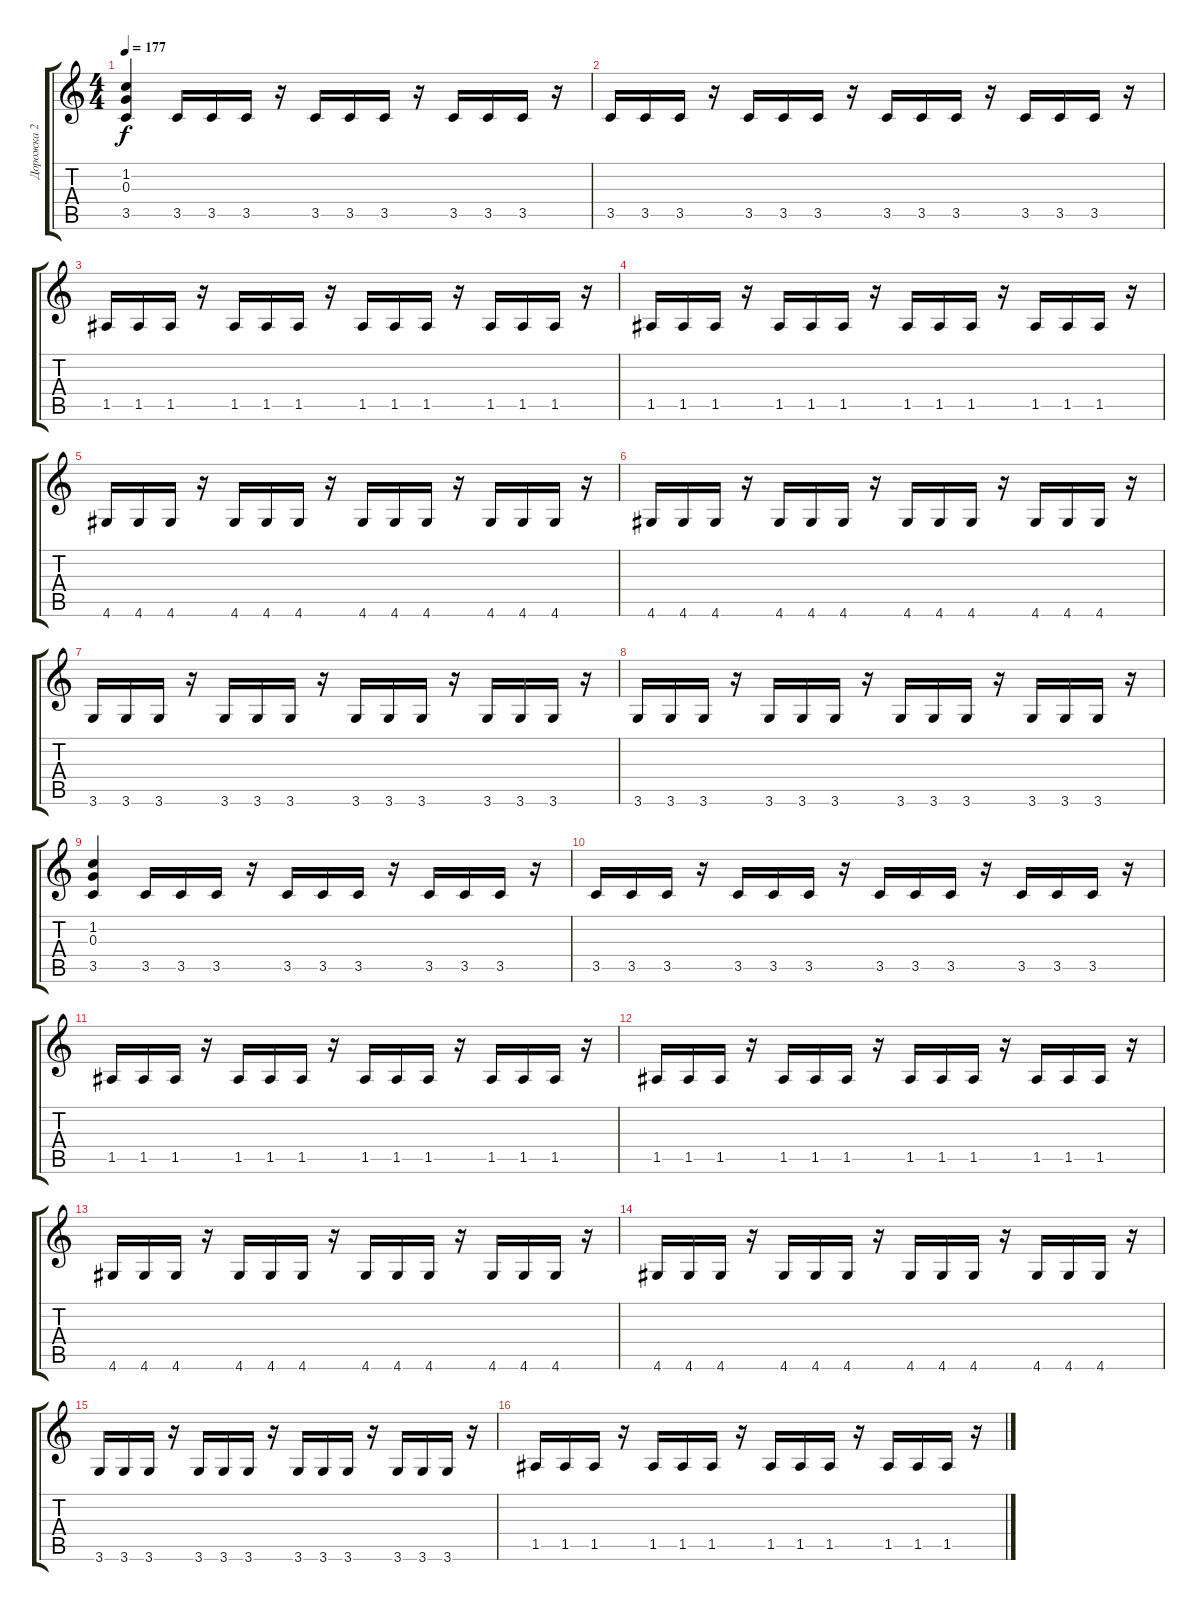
\track ("Дорожка 2" "Дорожка 2") {instrument distortionguitar}
\staff {score tabs}
\tuning (E4 B3 G3 D3 A2 E2) {hide}
\ts (4 4)
\tempo 177
\clef g2
\ks c
(1.2 0.3 3.5).4{dy f} 3.5.16 3.5.16 3.5.16 r.16 3.5.16 3.5.16 3.5.16 r.16 3.5.16 3.5.16 3.5.16 r.16 |
3.5.16 3.5.16 3.5.16 r.16 3.5.16 3.5.16 3.5.16 r.16 3.5.16 3.5.16 3.5.16 r.16 3.5.16 3.5.16 3.5.16 r.16 |
1.5.16 1.5.16 1.5.16 r.16 1.5.16 1.5.16 1.5.16 r.16 1.5.16 1.5.16 1.5.16 r.16 1.5.16 1.5.16 1.5.16 r.16 |
1.5.16 1.5.16 1.5.16 r.16 1.5.16 1.5.16 1.5.16 r.16 1.5.16 1.5.16 1.5.16 r.16 1.5.16 1.5.16 1.5.16 r.16 |
4.6.16 4.6.16 4.6.16 r.16 4.6.16 4.6.16 4.6.16 r.16 4.6.16 4.6.16 4.6.16 r.16 4.6.16 4.6.16 4.6.16 r.16 |
4.6.16 4.6.16 4.6.16 r.16 4.6.16 4.6.16 4.6.16 r.16 4.6.16 4.6.16 4.6.16 r.16 4.6.16 4.6.16 4.6.16 r.16 |
3.6.16 3.6.16 3.6.16 r.16 3.6.16 3.6.16 3.6.16 r.16 3.6.16 3.6.16 3.6.16 r.16 3.6.16 3.6.16 3.6.16 r.16 |
3.6.16 3.6.16 3.6.16 r.16 3.6.16 3.6.16 3.6.16 r.16 3.6.16 3.6.16 3.6.16 r.16 3.6.16 3.6.16 3.6.16 r.16 |
(1.2 0.3 3.5).4 3.5.16 3.5.16 3.5.16 r.16 3.5.16 3.5.16 3.5.16 r.16 3.5.16 3.5.16 3.5.16 r.16 |
3.5.16 3.5.16 3.5.16 r.16 3.5.16 3.5.16 3.5.16 r.16 3.5.16 3.5.16 3.5.16 r.16 3.5.16 3.5.16 3.5.16 r.16 |
1.5.16 1.5.16 1.5.16 r.16 1.5.16 1.5.16 1.5.16 r.16 1.5.16 1.5.16 1.5.16 r.16 1.5.16 1.5.16 1.5.16 r.16 |
1.5.16 1.5.16 1.5.16 r.16 1.5.16 1.5.16 1.5.16 r.16 1.5.16 1.5.16 1.5.16 r.16 1.5.16 1.5.16 1.5.16 r.16 |
4.6.16 4.6.16 4.6.16 r.16 4.6.16 4.6.16 4.6.16 r.16 4.6.16 4.6.16 4.6.16 r.16 4.6.16 4.6.16 4.6.16 r.16 |
4.6.16 4.6.16 4.6.16 r.16 4.6.16 4.6.16 4.6.16 r.16 4.6.16 4.6.16 4.6.16 r.16 4.6.16 4.6.16 4.6.16 r.16 |
3.6.16 3.6.16 3.6.16 r.16 3.6.16 3.6.16 3.6.16 r.16 3.6.16 3.6.16 3.6.16 r.16 3.6.16 3.6.16 3.6.16 r.16 |
1.5.16 1.5.16 1.5.16 r.16 1.5.16 1.5.16 1.5.16 r.16 1.5.16 1.5.16 1.5.16 r.16 1.5.16 1.5.16 1.5.16 r.16
